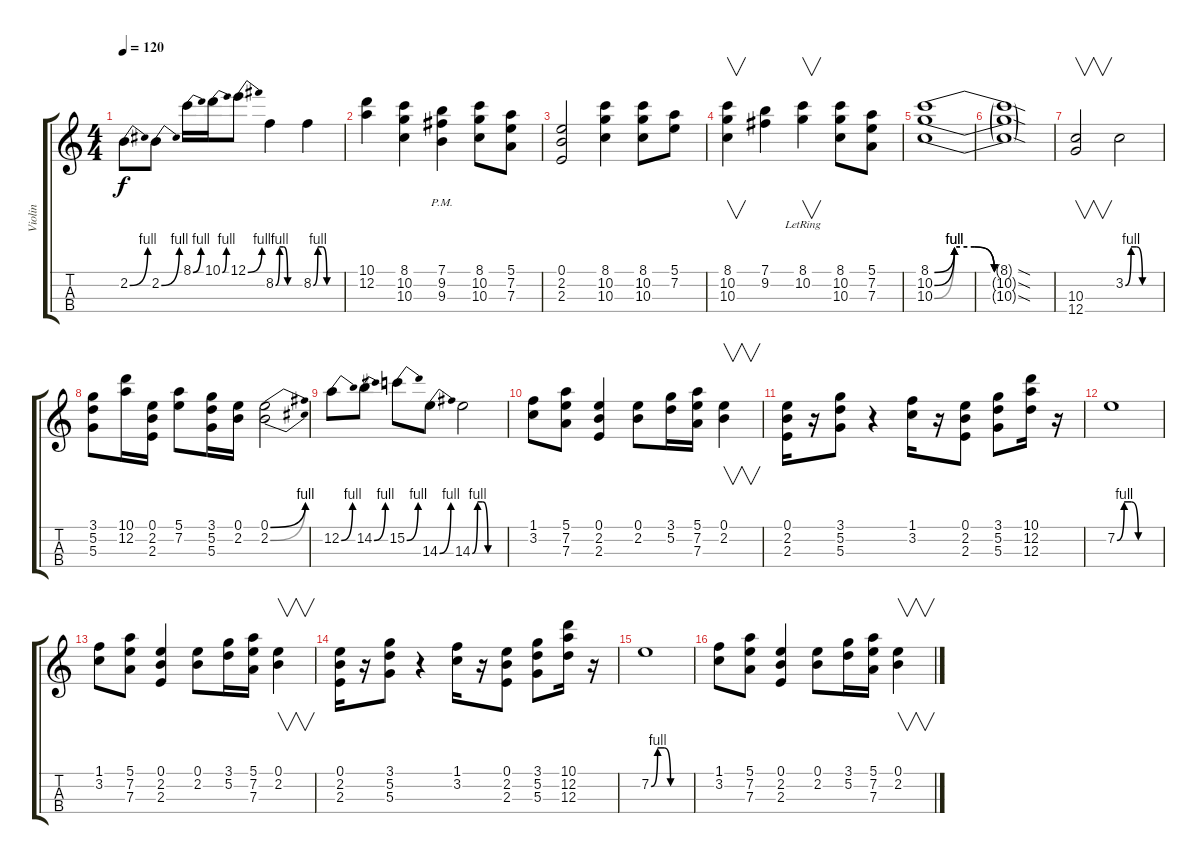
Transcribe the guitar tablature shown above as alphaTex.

\track ("Violin" "Violin") {instrument violin}
\staff {score tabs}
\tuning (E5 A4 D4 G3) {hide}
\ts (4 4)
\tempo 120
\clef g2
\ks c
2.2{be (bend 0 0 60 4)}.8{dy f} 2.2{be (bend 0 0 60 4)}.8 8.1{be (bend 0 0 60 4)}.16 10.1{be (bend 0 0 60 4)}.16 12.1{be (bend 0 0 60 4)}.8 8.2{be (custom 0 0 10 4 20 4 30 0 60 0)}.4 8.2{be (custom 0 0 10 4 20 4 30 0 60 0)}.4 |
(10.1 12.2).4 (8.1 10.2 10.3).4 (7.1{pm} 9.2 9.3).4 (8.1 10.2 10.3).8 (5.1 7.2 7.3).8 |
(0.1 2.2 2.3).2 (8.1 10.2 10.3).4 (8.1 10.2 10.3).8 (5.1 7.2).8 |
(8.1 10.2 10.3).4{v} (7.1 9.2).4 (8.1{lr} 10.2).4{v} (8.1 10.2 10.3).8 (5.1 7.2 7.3).8 |
(8.1{be (custom 0 0 10 4 20 4 30 0 60 0)} 10.2{be (custom 0 0 10 4 20 4 30 0 60 0)} 10.3{be (custom 0 0 10 4 20 4 30 0 60 0)}).1 |
(8.1{sod t} 10.2{sod t} 10.3{sod t}).1 |
(10.3 12.4).2{v} 3.2{be (custom 0 0 10 4 20 4 30 0 60 0)}.2 |
(3.1 5.2 5.3).8 (10.1 12.2).16 (0.1 2.2 2.3).16 (5.1 7.2).8 (3.1 5.2 5.3).16 (0.1 2.2).16 (0.1{be (bend 0 0 60 4)} 2.2{be (bend 0 0 60 4)}).2 |
12.2{be (bend 0 0 60 4)}.8 14.2{be (bend 0 0 60 4)}.8 15.2{be (bend 0 0 60 4)}.8 14.3{be (bend 0 0 60 4)}.8 14.3{be (custom 0 0 10 4 20 4 30 0 60 0)}.2 |
(1.1 3.2).8 (5.1 7.2 7.3).8 (0.1 2.2 2.3).4 (0.1 2.2).8 (3.1 5.2).16 (5.1 7.2 7.3).16 (0.1 2.2).4{v} |
(0.1 2.2 2.3).16 r.16 (3.1 5.2 5.3).8 r.4 (1.1 3.2).16 r.16 (0.1 2.2 2.3).8 (3.1 5.2 5.3).8 (10.1 12.2 12.3).16 r.16 |
7.2{be (custom 0 0 10 4 20 4 30 0 60 0)}.1 |
(1.1 3.2).8 (5.1 7.2 7.3).8 (0.1 2.2 2.3).4 (0.1 2.2).8 (3.1 5.2).16 (5.1 7.2 7.3).16 (0.1 2.2).4{v} |
(0.1 2.2 2.3).16 r.16 (3.1 5.2 5.3).8 r.4 (1.1 3.2).16 r.16 (0.1 2.2 2.3).8 (3.1 5.2 5.3).8 (10.1 12.2 12.3).16 r.16 |
7.2{be (custom 0 0 10 4 20 4 30 0 60 0)}.1 |
(1.1 3.2).8 (5.1 7.2 7.3).8 (0.1 2.2 2.3).4 (0.1 2.2).8 (3.1 5.2).16 (5.1 7.2 7.3).16 (0.1 2.2).4{v}
